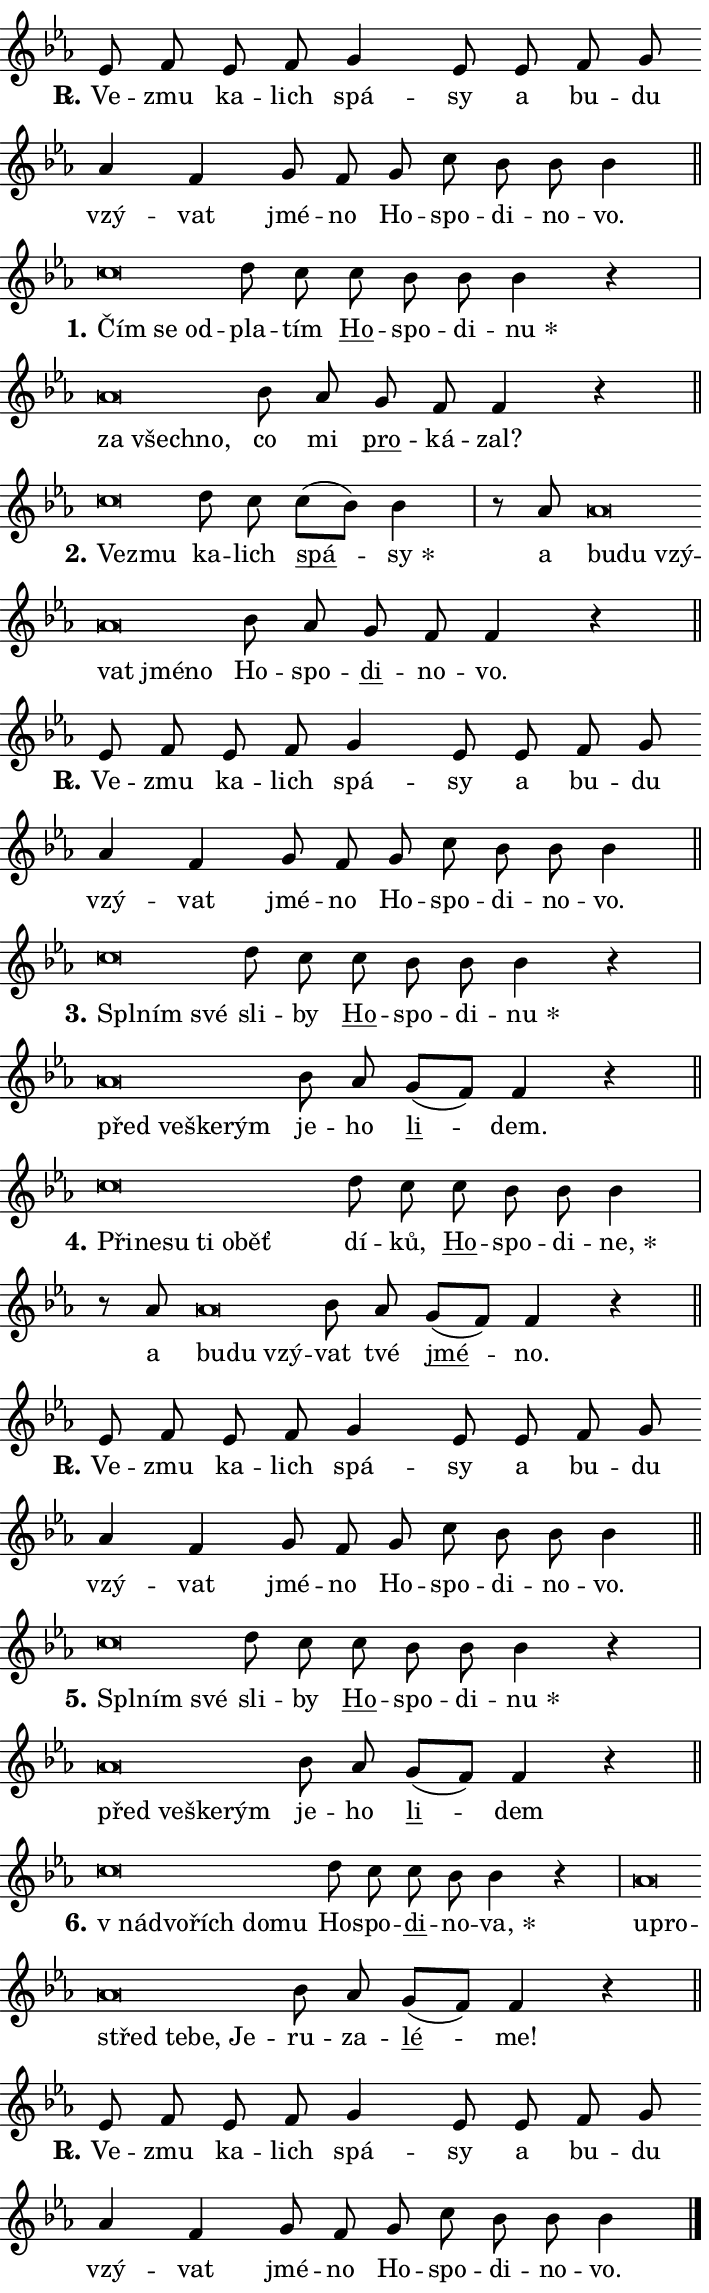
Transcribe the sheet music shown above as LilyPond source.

\version "2.24.0"
\header { tagline = "" }
\paper {
  indent = 0\cm
  top-margin = 0\cm
  right-margin = 0.13\cm % to fit lyric hyphens
  bottom-margin = 0\cm
  left-margin = 0\cm
  paper-width = 12\cm
  page-breaking = #ly:one-page-breaking
  system-system-spacing.basic-distance = #11
  score-system-spacing.basic-distance = #11
  ragged-last = ##f
}


%% Author: Thomas Morley
%% https://lists.gnu.org/archive/html/lilypond-user/2020-05/msg00002.html
#(define (line-position grob)
"Returns position of @var[grob} in current system:
   @code{'start}, if at first time-step
   @code{'end}, if at last time-step
   @code{'middle} otherwise
"
  (let* ((col (ly:item-get-column grob))
         (ln (ly:grob-object col 'left-neighbor))
         (rn (ly:grob-object col 'right-neighbor))
         (col-to-check-left (if (ly:grob? ln) ln col))
         (col-to-check-right (if (ly:grob? rn) rn col))
         (break-dir-left
           (and
             (ly:grob-property col-to-check-left 'non-musical #f)
             (ly:item-break-dir col-to-check-left)))
         (break-dir-right
           (and
             (ly:grob-property col-to-check-right 'non-musical #f)
             (ly:item-break-dir col-to-check-right))))
        (cond ((eqv? 1 break-dir-left) 'start)
              ((eqv? -1 break-dir-right) 'end)
              (else 'middle))))

#(define (tranparent-at-line-position vctor)
  (lambda (grob)
  "Relying on @code{line-position} select the relevant enry from @var{vctor}.
Used to determine transparency,"
    (case (line-position grob)
      ((end) (not (vector-ref vctor 0)))
      ((middle) (not (vector-ref vctor 1)))
      ((start) (not (vector-ref vctor 2))))))

noteHeadBreakVisibility =
#(define-music-function (break-visibility)(vector?)
"Makes @code{NoteHead}s transparent relying on @var{break-visibility}"
#{
  \override NoteHead.transparent =
    #(tranparent-at-line-position break-visibility)
#})

#(define delete-ledgers-for-transparent-note-heads
  (lambda (grob)
    "Reads whether a @code{NoteHead} is transparent.
If so this @code{NoteHead} is removed from @code{'note-heads} from
@var{grob}, which is supposed to be @code{LedgerLineSpanner}.
As a result ledgers are not printed for this @code{NoteHead}"
    (let* ((nhds-array (ly:grob-object grob 'note-heads))
           (nhds-list
             (if (ly:grob-array? nhds-array)
                 (ly:grob-array->list nhds-array)
                 '()))
           ;; Relies on the transparent-property being done before
           ;; Staff.LedgerLineSpanner.after-line-breaking is executed.
           ;; This is fragile ...
           (to-keep
             (remove
               (lambda (nhd)
                 (ly:grob-property nhd 'transparent #f))
               nhds-list)))
      ;; TODO find a better method to iterate over grob-arrays, similiar
      ;; to filter/remove etc for lists
      ;; For now rebuilt from scratch
      (set! (ly:grob-object grob 'note-heads)  '())
      (for-each
        (lambda (nhd)
          (ly:pointer-group-interface::add-grob grob 'note-heads nhd))
        to-keep))))

squashNotes = {
  \override NoteHead.X-extent = #'(-0.2 . 0.2)
  \override NoteHead.Y-extent = #'(-0.75 . 0)
  \override NoteHead.stencil =
    #(lambda (grob)
       (let ((pos (ly:grob-property grob 'staff-position)))
         (begin
           (if (< pos -7) (display "ERROR: Lower brevis then expected\n") (display ""))
           (if (<= pos -6) ly:text-interface::print ly:note-head::print))))
}
unSquashNotes = {
  \revert NoteHead.X-extent
  \revert NoteHead.Y-extent
  \revert NoteHead.stencil
}

hideNotes = \noteHeadBreakVisibility #begin-of-line-visible
unHideNotes = \noteHeadBreakVisibility #all-visible

% work-around for resetting accidentals
% https://lilypond.org/doc/v2.23/Documentation/notation/displaying-rhythms#unmetered-music
cadenzaMeasure = {
  \cadenzaOff
  \partial 1024 s1024
  \cadenzaOn
}

#(define-markup-command (accent layout props text) (markup?)
  "Underline accented syllable"
  (interpret-markup layout props
    #{\markup \override #'(offset . 4.3) \underline { #text }#}))

responsum = \markup \concat {
  "R" \hspace #-1.05 \path #0.1 #'((moveto 0 0.07) (lineto 0.9 0.8)) \hspace #0.05 "."
}

spaceSize = #0.6828661417322834 % exact space size for TeX Gyre Schola

\layout {
  \context {
    \Staff
    \remove "Time_signature_engraver"
    \override LedgerLineSpanner.after-line-breaking = #delete-ledgers-for-transparent-note-heads
  }
  \context {
    \Lyrics {
      \override LyricSpace.minimum-distance = \spaceSize
      \override LyricText.font-name = #"TeX Gyre Schola"
      \override LyricText.font-size = 1
      \override StanzaNumber.font-name = #"TeX Gyre Schola Bold"
      \override StanzaNumber.font-size = 1
    }
  }
  \context {
    \Score 
    \override NoteHead.text =
      #(lambda (grob) 
        (let ((pos (ly:grob-property grob 'staff-position)))
          #{\markup {
            \combine
              \halign #-0.55 \raise #(if (= pos -6) 0 0.5) \override #'(thickness . 2) \draw-line #'(3.2 . 0)
              \musicglyph "noteheads.sM1"
          }#}))
  }
}

% magnetic-lyrics.ily
%
%   written by
%     Jean Abou Samra <jean@abou-samra.fr>
%     Werner Lemberg <wl@gnu.org>
%
%   adapted by
%     Jiri Hon <jiri.hon@gmail.com>
%
% Version 2022-Apr-15

% https://www.mail-archive.com/lilypond-user@gnu.org/msg149350.html

#(define (Left_hyphen_pointer_engraver context)
   "Collect syllable-hyphen-syllable occurrences in lyrics and store
them in properties.  This engraver only looks to the left.  For
example, if the lyrics input is @code{foo -- bar}, it does the
following.

@itemize @bullet
@item
Set the @code{text} property of the @code{LyricHyphen} grob between
@q{foo} and @q{bar} to @code{foo}.

@item
Set the @code{left-hyphen} property of the @code{LyricText} grob with
text @q{foo} to the @code{LyricHyphen} grob between @q{foo} and
@q{bar}.
@end itemize

Use this auxiliary engraver in combination with the
@code{lyric-@/text::@/apply-@/magnetic-@/offset!} hook."
   (let ((hyphen #f)
         (text #f))
     (make-engraver
      (acknowledgers
       ((lyric-syllable-interface engraver grob source-engraver)
        (set! text grob)))
      (end-acknowledgers
       ((lyric-hyphen-interface engraver grob source-engraver)
        ;(when (not (grob::has-interface grob 'lyric-space-interface))
          (set! hyphen grob)));)
      ((stop-translation-timestep engraver)
       (when (and text hyphen)
         (ly:grob-set-object! text 'left-hyphen hyphen))
       (set! text #f)
       (set! hyphen #f)))))

#(define (lyric-text::apply-magnetic-offset! grob)
   "If the space between two syllables is less than the value in
property @code{LyricText@/.details@/.squash-threshold}, move the right
syllable to the left so that it gets concatenated with the left
syllable.

Use this function as a hook for
@code{LyricText@/.after-@/line-@/breaking} if the
@code{Left_@/hyphen_@/pointer_@/engraver} is active."
   (let ((hyphen (ly:grob-object grob 'left-hyphen #f)))
     (when hyphen
       (let ((left-text (ly:spanner-bound hyphen LEFT)))
         (when (grob::has-interface left-text 'lyric-syllable-interface)
           (let* ((common (ly:grob-common-refpoint grob left-text X))
                  (this-x-ext (ly:grob-extent grob common X))
                  (left-x-ext
                   (begin
                     ;; Trigger magnetism for left-text.
                     (ly:grob-property left-text 'after-line-breaking)
                     (ly:grob-extent left-text common X)))
                  ;; `delta` is the gap width between two syllables.
                  (delta (- (interval-start this-x-ext)
                            (interval-end left-x-ext)))
                  (details (ly:grob-property grob 'details))
                  (threshold (assoc-get 'squash-threshold details 0.2)))
             (when (< delta threshold)
               (let* (;; We have to manipulate the input text so that
                      ;; ligatures crossing syllable boundaries are not
                      ;; disabled.  For languages based on the Latin
                      ;; script this is essentially a beautification.
                      ;; However, for non-Western scripts it can be a
                      ;; necessity.
                      (lt (ly:grob-property left-text 'text))
                      (rt (ly:grob-property grob 'text))
                      (is-space (grob::has-interface hyphen 'lyric-space-interface))
                      (space (if is-space " " ""))
                      (extra-delta (if is-space spaceSize 0))
                      ;; Append new syllable.
                      (ltrt-space (if (and (string? lt) (string? rt))
                                (string-append lt space rt)
                                (make-concat-markup (list lt space rt))))
                      ;; Right-align `ltrt` to the right side.
                      (ltrt-space-markup (grob-interpret-markup
                               grob
                               (make-translate-markup
                                (cons (interval-length this-x-ext) 0)
                                (make-right-align-markup ltrt-space)))))
                 (begin
                   ;; Don't print `left-text`.
                   (ly:grob-set-property! left-text 'stencil #f)
                   ;; Set text and stencil (which holds all collected
                   ;; syllables so far) and shift it to the left.
                   (ly:grob-set-property! grob 'text ltrt-space)
                   (ly:grob-set-property! grob 'stencil ltrt-space-markup)
                   (ly:grob-translate-axis! grob (- (- delta extra-delta)) X))))))))))


#(define (lyric-hyphen::displace-bounds-first grob)
   ;; Make very sure this callback isn't triggered too early.
   (let ((left (ly:spanner-bound grob LEFT))
         (right (ly:spanner-bound grob RIGHT)))
     (ly:grob-property left 'after-line-breaking)
     (ly:grob-property right 'after-line-breaking)
     (ly:lyric-hyphen::print grob)))

squashThreshold = #0.4

\layout {
  \context {
    \Lyrics
    \consists #Left_hyphen_pointer_engraver
    \override LyricText.after-line-breaking =
      #lyric-text::apply-magnetic-offset!
    \override LyricHyphen.stencil = #lyric-hyphen::displace-bounds-first
    \override LyricText.details.squash-threshold = \squashThreshold
    \override LyricHyphen.minimum-distance = 0
    \override LyricHyphen.minimum-length = \squashThreshold
  }
}

squashText = \override LyricText.details.squash-threshold = 9999
unSquashText = \override LyricText.details.squash-threshold = \squashThreshold

leftText = \override LyricText.self-alignment-X = #LEFT
unLeftText = \revert LyricText.self-alignment-X

starOffset = #(lambda (grob) 
                (let ((x_offset (ly:self-alignment-interface::aligned-on-x-parent grob)))
                  (if (= x_offset 0) 0 (+ x_offset 1.2))))

star = #(define-music-function (syllable)(string?)
"Append star separator at the end of a syllable"
#{
  \once \override LyricText.X-offset = #starOffset
  \lyricmode { \markup {
    #syllable
    \override #'((font-name . "TeX Gyre Schola Bold")) \hspace #0.2 \lower #0.65 \larger "*"
  } }
#})

starAccent = #(define-music-function (syllable)(string?)
"Append star separator at the end of a syllable and make accent"
#{
  \once \override LyricText.X-offset = #starOffset
  \lyricmode { \markup {
    \accent #syllable
    \override #'((font-name . "TeX Gyre Schola Bold")) \hspace #0.2 \lower #0.65 \larger "*"
  } }
#})

breath = #(define-music-function (syllable)(string?)
"Append breathing indicator at the end of a syllable"
#{
  \lyricmode { \markup { #syllable "+" } }
#})

optionalBreath = #(define-music-function (syllable)(string?)
"Append optional breathing indicator at the end of a syllable"
#{
  \lyricmode { \markup { #syllable "(+)" } }
#})


\score {
    <<
        \new Voice = "melody" { \cadenzaOn \key es \major \relative { es'8 f es f g4 es8 es \bar "" f g \bar "" as4 f \bar "" g8 f g c bes bes bes4 \cadenzaMeasure \bar "||" \break } }
        \new Lyrics \lyricsto "melody" { \lyricmode { \set stanza = \responsum
Ve -- zmu ka -- lich spá -- sy a bu -- du vzý -- vat jmé -- no Ho -- spo -- di -- no -- vo. } }
    >>
    \layout {}
}

\score {
    <<
        \new Voice = "melody" { \cadenzaOn \key es \major \relative { \squashNotes c''\breve*1/16 \hideNotes \breve*1/16 \breve*1/16 \bar "" \unHideNotes \unSquashNotes d8 c \bar "" c bes bes bes4 r \cadenzaMeasure \bar "|" \squashNotes as\breve*1/16 \hideNotes \breve*1/16 \breve*1/16 \bar "" \unHideNotes \unSquashNotes bes8 as \bar "" g f f4 r \cadenzaMeasure \bar "||" \break } }
        \new Lyrics \lyricsto "melody" { \lyricmode { \set stanza = "1."
\leftText Čím \squashText se od -- \unLeftText \unSquashText pla -- tím \markup \accent Ho -- spo -- di -- \star nu \leftText za \squashText všech -- no, \unLeftText \unSquashText co mi \markup \accent pro -- ká -- zal? } }
    >>
    \layout {}
}

\score {
    <<
        \new Voice = "melody" { \cadenzaOn \key es \major \relative { \squashNotes c''\breve*1/16 \hideNotes \breve*1/16 \bar "" \unHideNotes \unSquashNotes d8 c \bar "" c[( bes)] bes4 \cadenzaMeasure \bar "|" r8 as8 \squashNotes as\breve*1/16 \hideNotes \breve*1/16 \bar "" \breve*1/16 \bar "" \breve*1/16 \bar "" \breve*1/16 \breve*1/16 \bar "" \unHideNotes \unSquashNotes bes8 as \bar "" g f f4 r \cadenzaMeasure \bar "||" \break } }
        \new Lyrics \lyricsto "melody" { \lyricmode { \set stanza = "2."
\leftText Ve -- \squashText zmu \unLeftText \unSquashText ka -- lich \markup \accent spá -- \star sy a \leftText bu -- \squashText du vzý -- vat jmé -- no \unLeftText \unSquashText Ho -- spo -- \markup \accent di -- no -- vo. } }
    >>
    \layout {}
}

\score {
    <<
        \new Voice = "melody" { \cadenzaOn \key es \major \relative { es'8 f es f g4 es8 es \bar "" f g \bar "" as4 f \bar "" g8 f g c bes bes bes4 \cadenzaMeasure \bar "||" \break } }
        \new Lyrics \lyricsto "melody" { \lyricmode { \set stanza = \responsum
Ve -- zmu ka -- lich spá -- sy a bu -- du vzý -- vat jmé -- no Ho -- spo -- di -- no -- vo. } }
    >>
    \layout {}
}

\score {
    <<
        \new Voice = "melody" { \cadenzaOn \key es \major \relative { \squashNotes c''\breve*1/16 \hideNotes \breve*1/16 \breve*1/16 \bar "" \unHideNotes \unSquashNotes d8 c \bar "" c bes bes bes4 r \cadenzaMeasure \bar "|" \squashNotes as\breve*1/16 \hideNotes \breve*1/16 \bar "" \breve*1/16 \breve*1/16 \bar "" \unHideNotes \unSquashNotes bes8 as \bar "" g[( f)] f4 r \cadenzaMeasure \bar "||" \break } }
        \new Lyrics \lyricsto "melody" { \lyricmode { \set stanza = "3."
\leftText Spl -- \squashText ním své \unLeftText \unSquashText sli -- by \markup \accent Ho -- spo -- di -- \star nu \leftText před \squashText ve -- ške -- rým \unLeftText \unSquashText je -- ho \markup \accent li -- dem. } }
    >>
    \layout {}
}

\score {
    <<
        \new Voice = "melody" { \cadenzaOn \key es \major \relative { \squashNotes c''\breve*1/16 \hideNotes \breve*1/16 \bar "" \breve*1/16 \bar "" \breve*1/16 \bar "" \breve*1/16 \breve*1/16 \bar "" \unHideNotes \unSquashNotes d8 c \bar "" c bes bes bes4 \cadenzaMeasure \bar "|" r8 as8 \squashNotes as\breve*1/16 \hideNotes \breve*1/16 \breve*1/16 \bar "" \unHideNotes \unSquashNotes bes8 as \bar "" g[( f)] f4 r \cadenzaMeasure \bar "||" \break } }
        \new Lyrics \lyricsto "melody" { \lyricmode { \set stanza = "4."
\leftText Při -- \squashText ne -- su ti o -- běť \unLeftText \unSquashText dí -- ků, \markup \accent Ho -- spo -- di -- \star ne, a \leftText bu -- \squashText du vzý -- \unLeftText \unSquashText vat tvé \markup \accent jmé -- no. } }
    >>
    \layout {}
}

\score {
    <<
        \new Voice = "melody" { \cadenzaOn \key es \major \relative { es'8 f es f g4 es8 es \bar "" f g \bar "" as4 f \bar "" g8 f g c bes bes bes4 \cadenzaMeasure \bar "||" \break } }
        \new Lyrics \lyricsto "melody" { \lyricmode { \set stanza = \responsum
Ve -- zmu ka -- lich spá -- sy a bu -- du vzý -- vat jmé -- no Ho -- spo -- di -- no -- vo. } }
    >>
    \layout {}
}

\score {
    <<
        \new Voice = "melody" { \cadenzaOn \key es \major \relative { \squashNotes c''\breve*1/16 \hideNotes \breve*1/16 \breve*1/16 \bar "" \unHideNotes \unSquashNotes d8 c \bar "" c bes bes bes4 r \cadenzaMeasure \bar "|" \squashNotes as\breve*1/16 \hideNotes \breve*1/16 \bar "" \breve*1/16 \breve*1/16 \bar "" \unHideNotes \unSquashNotes bes8 as \bar "" g[( f)] f4 r \cadenzaMeasure \bar "||" \break } }
        \new Lyrics \lyricsto "melody" { \lyricmode { \set stanza = "5."
\leftText Spl -- \squashText ním své \unLeftText \unSquashText sli -- by \markup \accent Ho -- spo -- di -- \star nu \leftText před \squashText ve -- ške -- rým \unLeftText \unSquashText je -- ho \markup \accent li -- dem } }
    >>
    \layout {}
}

\score {
    <<
        \new Voice = "melody" { \cadenzaOn \key es \major \relative { \squashNotes c''\breve*1/16 \hideNotes \breve*1/16 \bar "" \breve*1/16 \bar "" \breve*1/16 \breve*1/16 \bar "" \unHideNotes \unSquashNotes d8 c \bar "" c bes bes4 r \cadenzaMeasure \bar "|" \squashNotes as\breve*1/16 \hideNotes \breve*1/16 \bar "" \breve*1/16 \bar "" \breve*1/16 \bar "" \breve*1/16 \breve*1/16 \bar "" \unHideNotes \unSquashNotes bes8 as \bar "" g[( f)] f4 r \cadenzaMeasure \bar "||" \break } }
        \new Lyrics \lyricsto "melody" { \lyricmode { \set stanza = "6."
\leftText "v ná" -- \squashText dvo -- řích do -- mu \unLeftText \unSquashText Ho -- spo -- \markup \accent di -- no -- \star va, \leftText u -- \squashText pro -- střed te -- be, Je -- \unLeftText \unSquashText ru -- za -- \markup \accent lé -- me! } }
    >>
    \layout {}
}

\score {
    <<
        \new Voice = "melody" { \cadenzaOn \key es \major \relative { es'8 f es f g4 es8 es \bar "" f g \bar "" as4 f \bar "" g8 f g c bes bes bes4 \cadenzaMeasure \bar "||" \break } \bar "|." }
        \new Lyrics \lyricsto "melody" { \lyricmode { \set stanza = \responsum
Ve -- zmu ka -- lich spá -- sy a bu -- du vzý -- vat jmé -- no Ho -- spo -- di -- no -- vo. } }
    >>
    \layout {}
}
